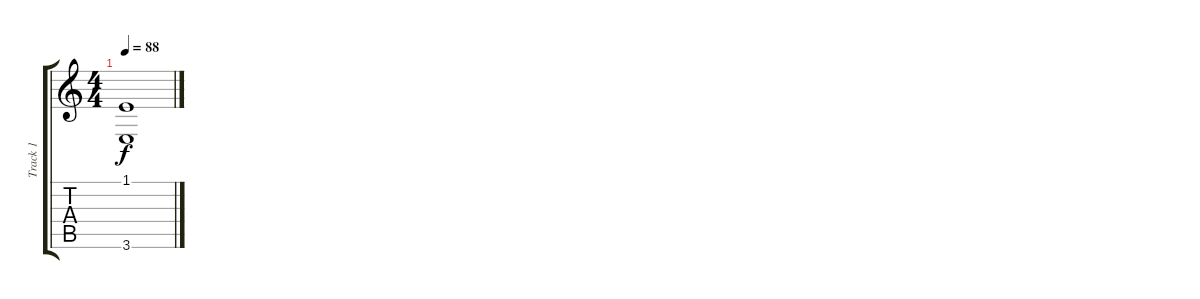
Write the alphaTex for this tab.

\track ("Track 1" "Track 1") {instrument tremolostrings}
\staff {score tabs}
\tuning (Eb4 Bb3 Gb3 Db3 Ab2 Db3) {hide}
\ts (4 4)
\tempo 88
\clef g2
\ks c
(1.1{t} 3.6{t}).1{dy f}
